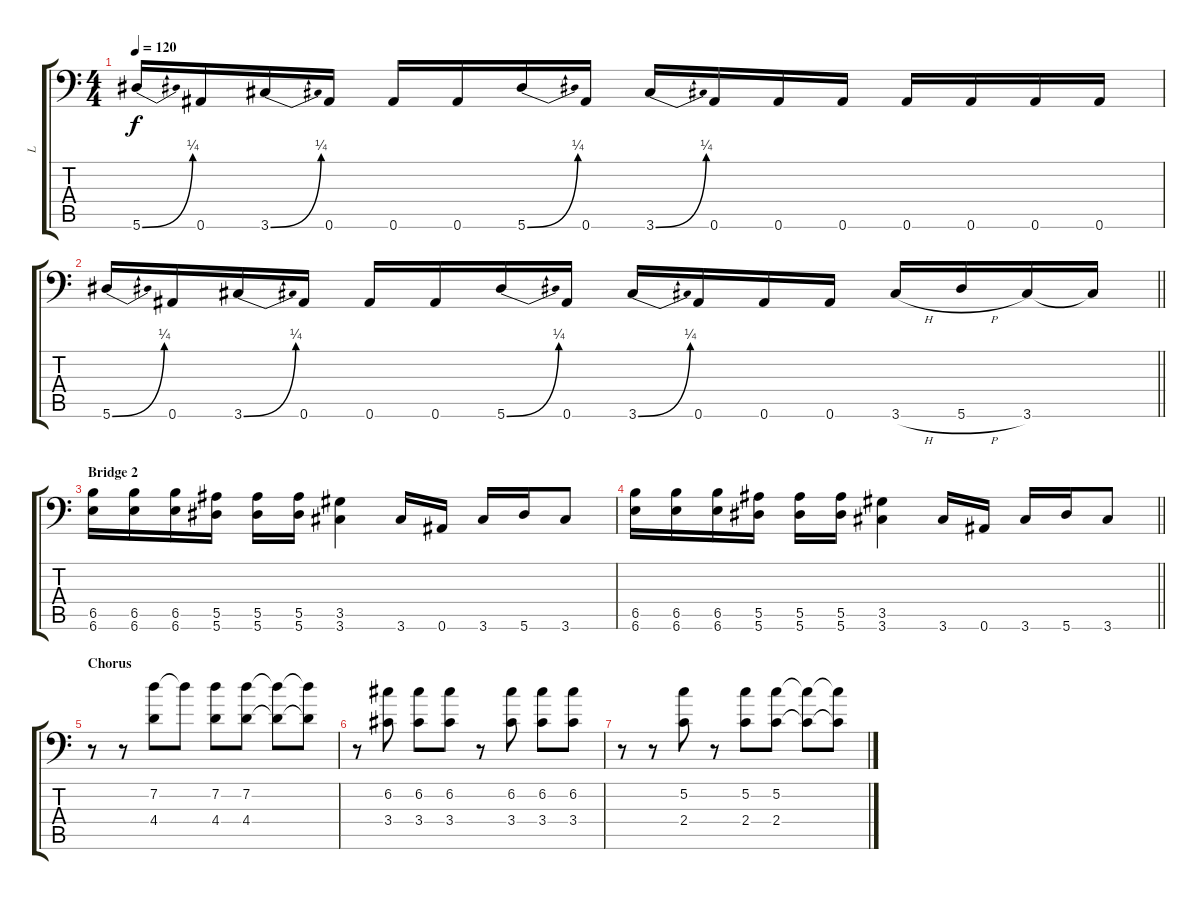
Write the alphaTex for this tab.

\track ("L" "L") {instrument distortionguitar}
\staff {score tabs}
\tuning (C4 G3 Eb3 Bb2 F2 Bb1) {hide}
\ts (4 4)
\tempo 120
\clef f4
\ks c
5.6{be (bend 0 0 60 1)}.16{dy f} 0.6.16 3.6{be (bend 0 0 60 1)}.16 0.6.16 0.6.16 0.6.16 5.6{be (bend 0 0 60 1)}.16 0.6.16 3.6{be (bend 0 0 60 1)}.16 0.6.16 0.6.16 0.6.16 0.6.16 0.6.16 0.6.16 0.6.16 |
\barLineRight lightlight
5.6{be (bend 0 0 60 1)}.16 0.6.16 3.6{be (bend 0 0 60 1)}.16 0.6.16 0.6.16 0.6.16 5.6{be (bend 0 0 60 1)}.16 0.6.16 3.6{be (bend 0 0 60 1)}.16 0.6.16 0.6.16 0.6.16 3.6{h}.16 5.6{h}.16 3.6.16 3.6{t}.16 |
\section ("" "Bridge 2")
(6.5 6.6).16 (6.5 6.6).16 (6.5 6.6).16 (5.5 5.6).16 (5.5 5.6).16 (5.5 5.6).16 (3.5 3.6).4 3.6.16 0.6.16 3.6.16 5.6.16 3.6.8 |
\barLineRight lightlight
(6.5 6.6).16 (6.5 6.6).16 (6.5 6.6).16 (5.5 5.6).16 (5.5 5.6).16 (5.5 5.6).16 (3.5 3.6).4 3.6.16 0.6.16 3.6.16 5.6.16 3.6.8 |
\section ("" "Chorus")
r.8 r.8 (7.2 4.4).8 7.2{t}.8 (7.2 4.4).8 (7.2 4.4).8 (7.2{t} 4.4{t}).8 (7.2{t} 4.4{t}).8 |
r.8 (6.2 3.4).8 (6.2 3.4).8 (6.2 3.4).8 r.8 (6.2 3.4).8 (6.2 3.4).8 (6.2 3.4).8 |
r.8 r.8 (5.2 2.4).8 r.8 (5.2 2.4).8 (5.2 2.4).8 (5.2{t} 2.4{t}).8 (5.2{t} 2.4{t}).8
